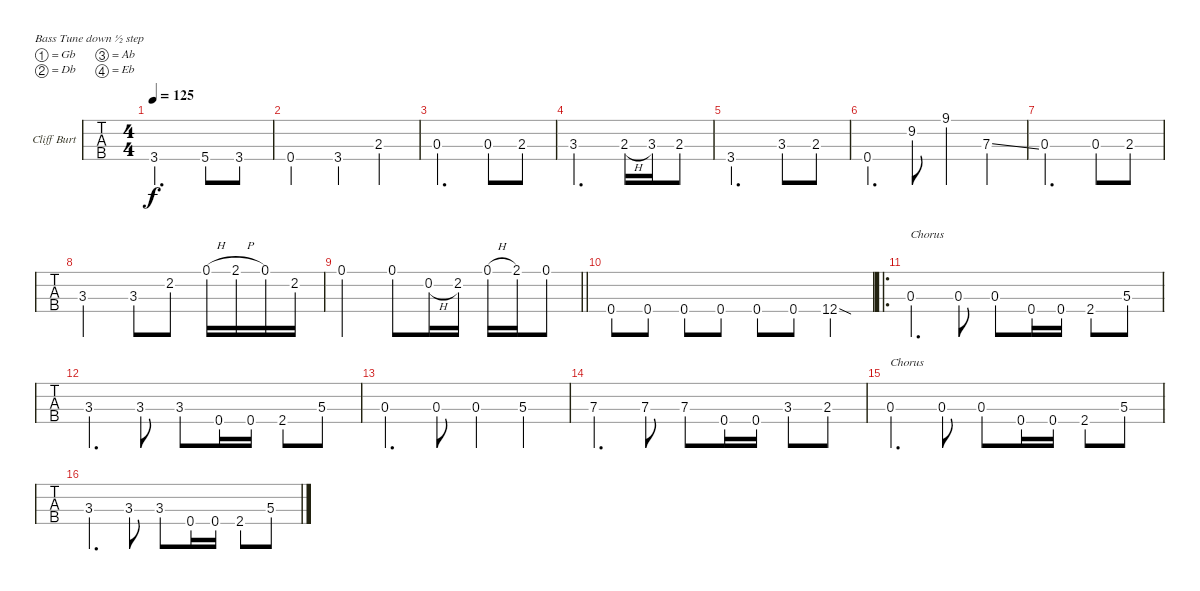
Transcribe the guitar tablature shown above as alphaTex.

\bracketExtendMode groupsimilarinstruments
\firstSystemTrackNameOrientation horizontal
\otherSystemsTrackNameOrientation horizontal
\track ("Cliff Burton" "Cliff Burt") {instrument electricbassfinger}
\staff {tabs}
\tuning (Gb2 Db2 Ab1 Eb1)
\ts (4 4)
\tempo 125
\clef f4
\ks aminor
3.4.2{d dy f} 5.4.8 3.4.8 |
0.4.2 3.4.4 2.3.4 |
0.3.2{d} 0.3.8 2.3.8 |
3.3.2{d} 2.3{h}.16 3.3.16 2.3.8 |
3.4.2{d} 3.3.8 2.3.8 |
0.4.4{d} 9.2.8 9.1.4 7.3{ss}.4 |
0.3.2{d} 0.3.8 2.3.8 |
3.3.2 3.3.8 2.2.8 0.1{h}.16 2.1{h}.16 0.1.16 2.2.16 |
\barLineRight lightlight
0.1.2 0.1.8 0.2{h}.16 2.2.16 0.1{h}.16 2.1.16 0.1.8 |
0.4.8 0.4.8 0.4.8 0.4.8 0.4.8 0.4.8 12.4{sod}.4 |
\ro
0.3.4{d txt "Chorus"} 0.3.8 0.3.8 0.4.16 0.4.16 2.4.8 5.3.8 |
3.3.4{d} 3.3.8 3.3.8 0.4.16 0.4.16 2.4.8 5.3.8 |
0.3.4{d} 0.3.8 0.3.4 5.3.4 |
7.3.4{d} 7.3.8 7.3.8 0.4.16 0.4.16 3.3.8 2.3.8 |
0.3.4{d txt "Chorus"} 0.3.8 0.3.8 0.4.16 0.4.16 2.4.8 5.3.8 |
3.3.4{d} 3.3.8 3.3.8 0.4.16 0.4.16 2.4.8 5.3.8
